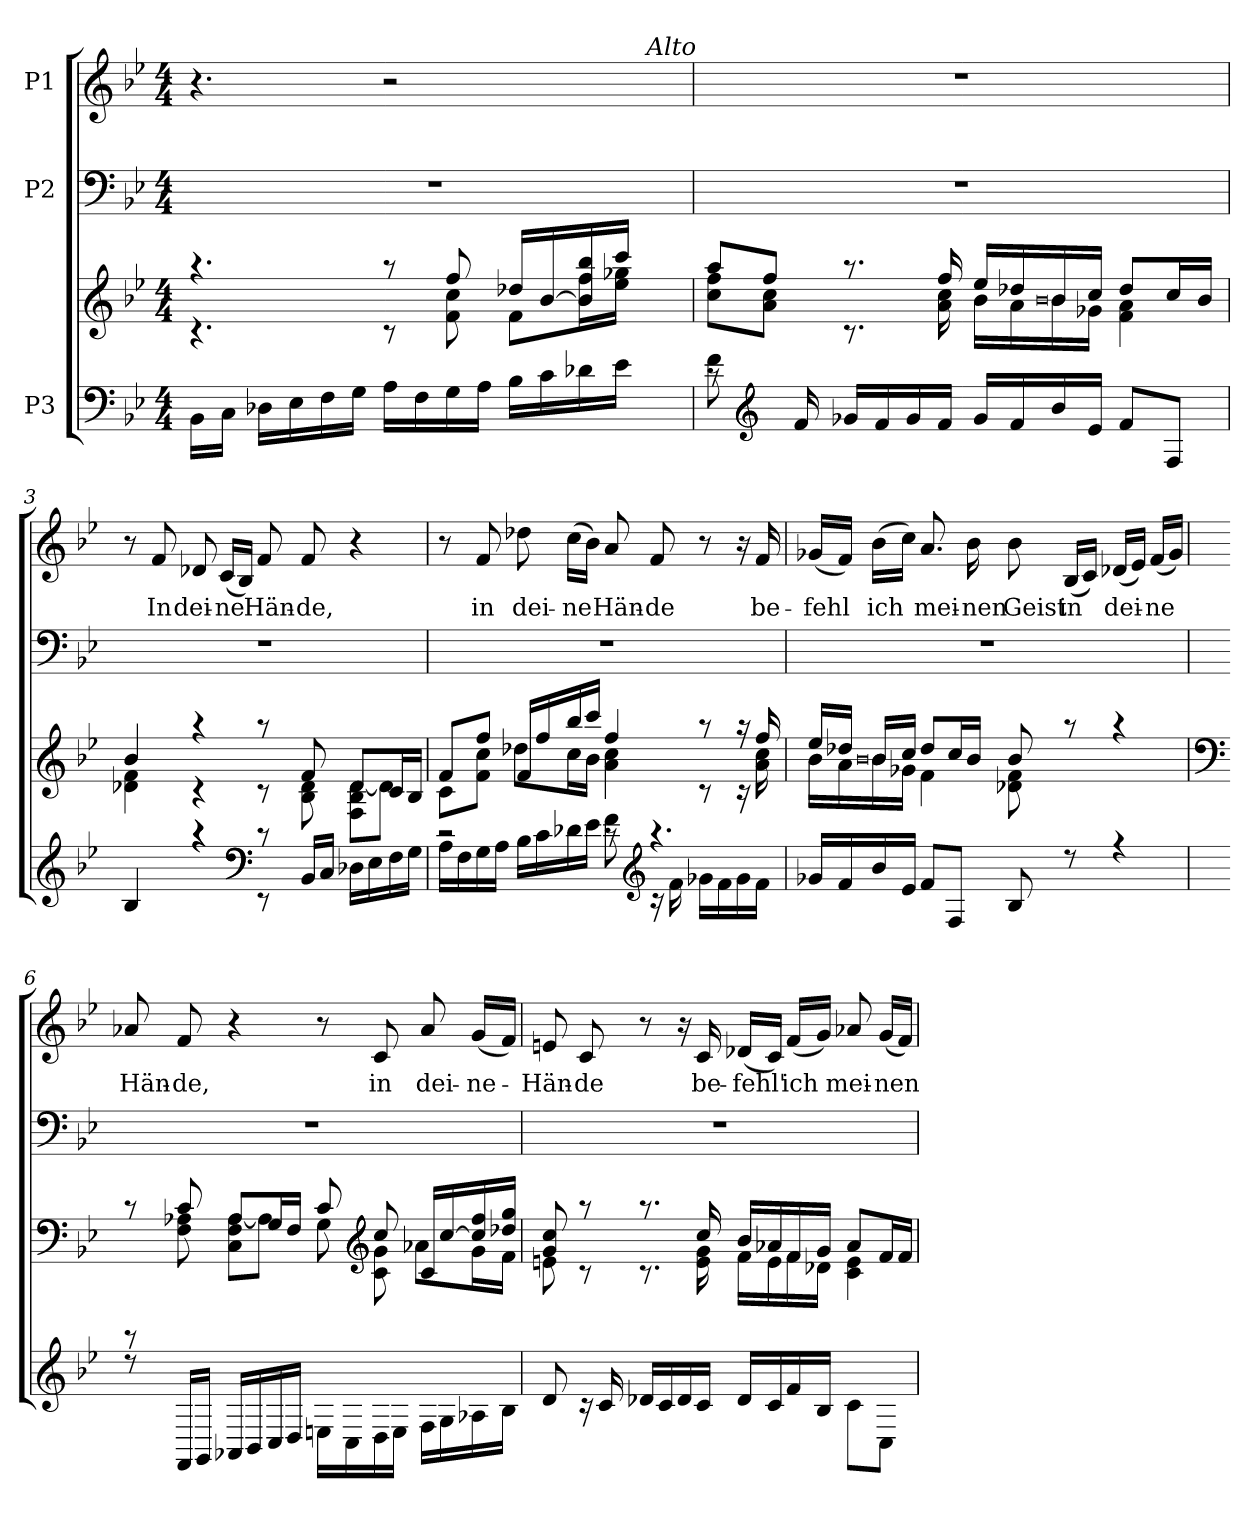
**kern	**kern	**kern	**kern	**text
*part3	*part3	*part2	*part1	*part1
*staff4	*staff3	*staff2	*staff1	*staff1
*I"P3	*	*I"P2	*I"P1	*
*clefF4	*clefG2	*clefF4	*clefG2	*
*k[b-e-]	*k[b-e-]	*k[b-e-]	*k[b-e-]	*
*B-:	*B-:	*B-:	*B-:	*
*M4/4	*M4/4	*M4/4	*M4/4	*
*MM60	*MM60	*MM60	*MM60	*
=1	=1	=1	=1	=1
*^	*^	*	*	*
2..ryy	16BB-\LL	4.raa	4.rc	1r	4.r	.
.	16C\JJ	.	.	.	.	.
.	16D-X\LL	.	.	.	.	.
.	16E-\	.	.	.	.	.
.	16F\	.	.	.	.	.
.	16G\JJ	.	.	.	.	.
.	16A\LL	8raa	8rc	.	2r	.
.	16F\	.	.	.	.	.
.	16G\	8ff/	8f\ 8cc\	.	.	.
.	16A\JJ	.	.	.	.	.
.	16B-\LL	16dd-X/LL	8f\L	.	.	.
.	16c\	[<16b-/	.	.	.	.
.	16d-X\	16b-/] 16bb-/	16b-\ 16ff\L	.	.	.
.	16e-\JJ	16ccc/JJ	16ee-\ 16gg-X\JJ	.	.	.
!	!	!	!	!	!LO:TX:a:i:t=Alto	!
8ryy	8ryy	8ryy	8ryy	.	8ryy	.
=2	=2	=2	=2	=2	=2	=2
8rc	8f\	8aa/L	8cc\ 8ff\L	1r	1r	.
*clefG2	*	*	*	*	*	*
16ryy	2..ryy	8ff/J	8a\ 8cc\J	.	.	.
16f/	.	.	.	.	.	.
16g-X/LL	.	8.raa	8.rc	.	.	.
16f/	.	.	.	.	.	.
16g-/	.	.	.	.	.	.
16f/JJ	.	16ff/	16a\ 16cc\	.	.	.
16g-/LL	.	16ee-/LL	16b-\LL	.	.	.
16f/	.	16dd-i/	16a\	.	.	.
.	.	.	0qb-	.	.	.
16b-/	.	16b-/	16b-\	.	.	.
16e-/JJ	.	16cc/JJ	16g-X\JJ	.	.	.
8f/L	.	8dd-/L	4f\ 4a\	.	.	.
8F/J	.	16cc/L	.	.	.	.
.	.	16b-/JJ	.	.	.	.
!!LO:LB:g=z
=3	=3	=3	=3	=3	=3	=3
4B-/	4ryy	4b-/	4d-X\ 4f\	1r	8r	.
!	!	!	!	!	!	!LO:LY:b
.	.	.	.	.	8f/	In
!	!	!	!	!	!	!LO:LY:b
4raa	4raa	4raa	4rc	.	8d-X/	dei-
!	!	!	!	!	!	!LO:LY:b
.	.	.	.	.	(<16c/LL	-ne
.	.	.	.	.	16B-/JJ)	.
*clefF4	*	*	*	*	*	*
!	!	!	!	!	!	!LO:LY:b
8rc	8rEE	8raa	8rc	.	8f/	Hän-
!	!	!	!	!	!	!LO:LY:b
4.ryy	16BB-/LL	8f/	8B-\ 8d-\	.	8f/	-de,
.	16C/JJ	.	.	.	.	.
.	16D-X\LL	8d-i/L	8F\ 8B-\ [>8d-\L	.	4r	.
.	16E-\	.	.	.	.	.
.	16F\	16c/L	8d-\J]	.	.	.
.	16G\JJ	16B-/JJ	.	.	.	.
=4	=4	=4	=4	=4	=4	=4
2rc	16A\LL	8f/L	8c\L	1r	8r	.
.	16F\	.	.	.	.	.
!	!	!	!	!	!	!LO:LY:b
.	16G\	8ff/J	8f\ 8cc\J	.	8f/	in
.	16A\JJ	.	.	.	.	.
!	!	!	!	!	!	!LO:LY:b
.	16B-\LL	16f/LL	8dd-X\L	.	8dd-X\	dei-
.	16c\	16ff/	.	.	.	.
!	!	!	!	!	!	!LO:LY:b
.	16d-X\	16bb-/	16cc\L	.	(>16cc\LL	-ne
.	16e-\JJ	16ccc/JJ	16b-\JJ	.	16b-\JJ)	.
!	!	!	!	!	!	!LO:LY:b
8rc	8f\	4ff/	4a\ 4cc\	.	8a/	Hän-
*clefG2	*	*	*	*	*	*
!	!	!	!	!	!	!LO:LY:b
4.raa	16rc	.	.	.	8f/	-de
.	16f\	.	.	.	.	.
.	16g-X\LL	8raa	8rc	.	8r	.
.	16f\	.	.	.	.	.
.	16g-\	16raa	16rc	.	16r	.
!	!	!	!	!	!	!LO:LY:b
.	16f\JJ	16ff/	16a\ 16cc\	.	16f/	be-
!!LO:LB:g=z
=5	=5	=5	=5	=5	=5	=5
!	!	!	!	!	!	!LO:LY:b
16g-X/LL	1ryy	16ee-/LL	16b-\LL	1r	(<16g-X/LL	-fehl
16f/	.	16dd-X/JJ	16a\	.	16f/JJ)	.
.	.	0qb-	.	.	.	.
!	!	!	!	!	!	!LO:LY:b
16b-/	.	16b-/LL	16b-\	.	(>16b-\LL	ich
16e-/JJ	.	16cc/JJ	16g-X\JJ	.	16cc\JJ)	.
!	!	!	!	!	!	!LO:LY:b
8f/L	.	8dd-/L	4f\	.	8.a/	mei-
8F/J	.	16cc/L	.	.	.	.
!	!	!	!	!	!	!LO:LY:b
.	.	16b-/JJ	.	.	16b-\	-nen
!	!	!	!	!	!	!LO:LY:b
8B-/	.	8b-/	8d-X\ 8f\	.	8b-\	Geist
!	!	!	!	!	!	!LO:LY:b
8r	.	8raa	4.ryy	.	(<16B-/LL	in
.	.	.	.	.	16c/JJ)	.
!	!	!	!	!	!	!LO:LY:b
4r	.	4raa	.	.	(<16d-X/LL	dei-
.	.	.	.	.	16e-/JJ)	.
!	!	!	!	!	!	!LO:LY:b
.	.	.	.	.	(<16f/LL	-ne
.	.	.	.	.	16g-/JJ)	.
=6	=6	=6	=6	=6	=6	=6
*	*	*clefF4	*	*	*	*
!	!	!	!	!	!	!LO:LY:b
8r	1ryy	8rc	8rGGGG	1r	8a-X/	Hän-
!	!	!	!	!	!	!LO:LY:b
16FF/LL	.	8c/	8F\ 8A-X\	.	8f/	-de,
16GG/JJ	.	.	.	.	.	.
16AA-X/LL	.	8A-i/L	8C\ 8F\ [>8A-\L	.	4r	.
16BB-/	.	.	.	.	.	.
16C/	.	16G/L	8A-\J]	.	.	.
16D/JJ	.	16F/JJ	.	.	.	.
16En\LL	.	8c/	8G\	.	8r	.
16C\	.	.	.	.	.	.
*	*	*clefG2	*	*	*	*
!	!	!	!	!	!	!LO:LY:b
16D\	.	8cc/	8c\ 8g\	.	8c/	in
16E\JJ	.	.	.	.	.	.
!	!	!	!	!	!	!LO:LY:b
16F\LL	.	16c/LL	8a-X\L	.	8a-/	dei-
16G\	.	[<16cc/	.	.	.	.
!	!	!	!	!	!	!LO:LY:b
16A-X\	.	16cc/] 16ff/	16g\L	.	(<16g/LL	-ne-
16B-\JJ	.	16dd-X/ 16gg/JJ	16f\JJ	.	16f/JJ)	.
!!LO:PB:g=z
=7	=7	=7	=7	=7	=7	=7
!	!	!	!	!	!	!LO:LY:b
1ryy	8d/	8g/ 8cc/	8en\	1r	8en/	-Hän-
!	!	!	!	!	!	!LO:LY:b
.	16r	8raa	8rc	.	8c/	-de
.	16c/	.	.	.	.	.
.	16d-X/LL	8.raa	8.rc	.	8r	.
.	16c/	.	.	.	.	.
.	16d-/	.	.	.	16r	.
!	!	!	!	!	!	!LO:LY:b
.	16c/JJ	16cc/	16e\ 16g\	.	16c/	be-
!	!	!	!	!	!	!LO:LY:b
.	16d-/LL	16b-/LL	16f\LL	.	(<16d-X/LL	-fehl'
.	16c/	16a-X/	16e\	.	16c/JJ)	.
!	!	!	!	!	!	!LO:LY:b
.	16f/	16f/	16f\	.	(<16f/LL	ich
.	16B-/JJ	16g/JJ	16d-X\JJ	.	16g/JJ)	.
!	!	!	!	!	!	!LO:LY:b
.	8c\L	8a-/L	4c\ 4e\	.	8a-X/	mei-
!	!	!	!	!	!	!LO:LY:b
.	8C\J	16f/L	.	.	(<16g/LL	-nen
.	.	16f/JJ	.	.	16f/JJ)	.
*v	*v	*	*	*	*	*
*	*v	*v	*	*	*
=	=	=	=	=
*-	*-	*-	*-	*-
